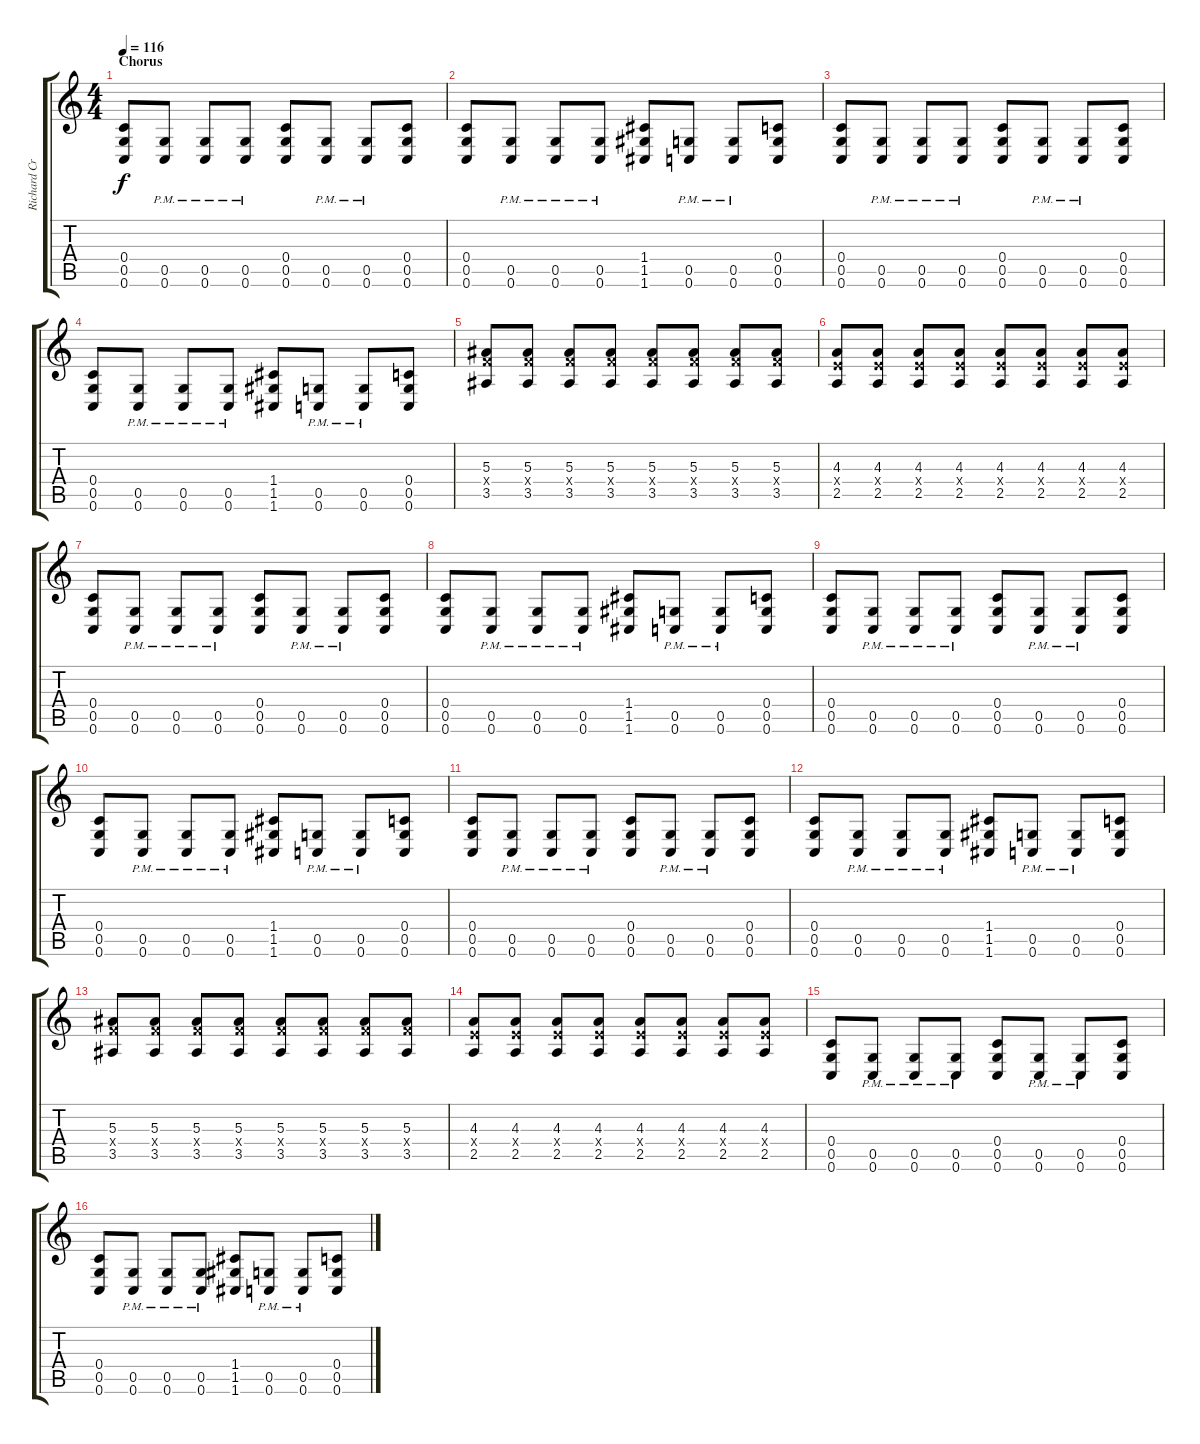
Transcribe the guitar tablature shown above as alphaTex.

\track ("Richard Cruspe" "Richard Cr") {instrument distortionguitar}
\staff {score tabs}
\tuning (D4 A3 F3 C3 G2 C2) {hide}
\ts (4 4)
\section ("" "Chorus")
\tempo 116
\clef g2
\ks c
(0.4 0.5 0.6).8{dy f instrument distortionguitar} (0.5{pm} 0.6).8 (0.5{pm} 0.6).8 (0.5{pm} 0.6).8 (0.4 0.5 0.6).8 (0.5{pm} 0.6).8 (0.5{pm} 0.6).8 (0.4 0.5 0.6).8 |
(0.4 0.5 0.6).8 (0.5{pm} 0.6).8 (0.5{pm} 0.6).8 (0.5{pm} 0.6).8 (1.4 1.5 1.6).8 (0.5{pm} 0.6).8 (0.5{pm} 0.6).8 (0.4 0.5 0.6).8 |
(0.4 0.5 0.6).8 (0.5{pm} 0.6).8 (0.5{pm} 0.6).8 (0.5{pm} 0.6).8 (0.4 0.5 0.6).8 (0.5{pm} 0.6).8 (0.5{pm} 0.6).8 (0.4 0.5 0.6).8 |
(0.4 0.5 0.6).8 (0.5{pm} 0.6).8 (0.5{pm} 0.6).8 (0.5{pm} 0.6).8 (1.4 1.5 1.6).8 (0.5{pm} 0.6).8 (0.5{pm} 0.6).8 (0.4 0.5 0.6).8 |
(5.3 5.4{x} 3.5).8 (5.3 5.4{x} 3.5).8 (5.3 5.4{x} 3.5).8 (5.3 5.4{x} 3.5).8 (5.3 5.4{x} 3.5).8 (5.3 5.4{x} 3.5).8 (5.3 5.4{x} 3.5).8 (5.3 5.4{x} 3.5).8 |
(4.3 4.4{x} 2.5).8 (4.3 4.4{x} 2.5).8 (4.3 4.4{x} 2.5).8 (4.3 4.4{x} 2.5).8 (4.3 4.4{x} 2.5).8 (4.3 4.4{x} 2.5).8 (4.3 4.4{x} 2.5).8 (4.3 4.4{x} 2.5).8 |
(0.4 0.5 0.6).8 (0.5{pm} 0.6).8 (0.5{pm} 0.6).8 (0.5{pm} 0.6).8 (0.4 0.5 0.6).8 (0.5{pm} 0.6).8 (0.5{pm} 0.6).8 (0.4 0.5 0.6).8 |
(0.4 0.5 0.6).8 (0.5{pm} 0.6).8 (0.5{pm} 0.6).8 (0.5{pm} 0.6).8 (1.4 1.5 1.6).8 (0.5{pm} 0.6).8 (0.5{pm} 0.6).8 (0.4 0.5 0.6).8 |
(0.4 0.5 0.6).8 (0.5{pm} 0.6).8 (0.5{pm} 0.6).8 (0.5{pm} 0.6).8 (0.4 0.5 0.6).8 (0.5{pm} 0.6).8 (0.5{pm} 0.6).8 (0.4 0.5 0.6).8 |
(0.4 0.5 0.6).8 (0.5{pm} 0.6).8 (0.5{pm} 0.6).8 (0.5{pm} 0.6).8 (1.4 1.5 1.6).8 (0.5{pm} 0.6).8 (0.5{pm} 0.6).8 (0.4 0.5 0.6).8 |
(0.4 0.5 0.6).8 (0.5{pm} 0.6).8 (0.5{pm} 0.6).8 (0.5{pm} 0.6).8 (0.4 0.5 0.6).8 (0.5{pm} 0.6).8 (0.5{pm} 0.6).8 (0.4 0.5 0.6).8 |
(0.4 0.5 0.6).8 (0.5{pm} 0.6).8 (0.5{pm} 0.6).8 (0.5{pm} 0.6).8 (1.4 1.5 1.6).8 (0.5{pm} 0.6).8 (0.5{pm} 0.6).8 (0.4 0.5 0.6).8 |
(5.3 5.4{x} 3.5).8 (5.3 5.4{x} 3.5).8 (5.3 5.4{x} 3.5).8 (5.3 5.4{x} 3.5).8 (5.3 5.4{x} 3.5).8 (5.3 5.4{x} 3.5).8 (5.3 5.4{x} 3.5).8 (5.3 5.4{x} 3.5).8 |
(4.3 4.4{x} 2.5).8 (4.3 4.4{x} 2.5).8 (4.3 4.4{x} 2.5).8 (4.3 4.4{x} 2.5).8 (4.3 4.4{x} 2.5).8 (4.3 4.4{x} 2.5).8 (4.3 4.4{x} 2.5).8 (4.3 4.4{x} 2.5).8 |
(0.4 0.5 0.6).8 (0.5{pm} 0.6).8 (0.5{pm} 0.6).8 (0.5{pm} 0.6).8 (0.4 0.5 0.6).8 (0.5{pm} 0.6).8 (0.5{pm} 0.6).8 (0.4 0.5 0.6).8 |
(0.4 0.5 0.6).8 (0.5{pm} 0.6).8 (0.5{pm} 0.6).8 (0.5{pm} 0.6).8 (1.4 1.5 1.6).8 (0.5{pm} 0.6).8 (0.5{pm} 0.6).8 (0.4 0.5 0.6).8
